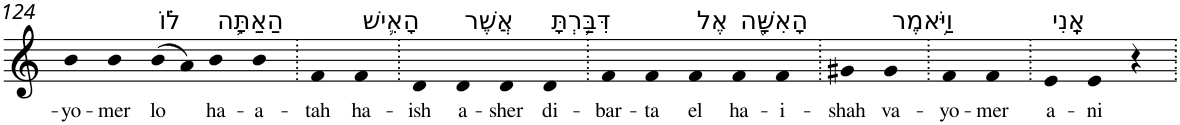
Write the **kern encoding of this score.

**kern	**text
*part1	*part1
*staff1	*staff1
*I"Piano	*
*I'Pno	*
!!LO:PB:g=z
*clefG2	*
*k[]	*
=124	=124
!	!LO:LY:b
4b	-yo-
!	!LO:LY:b
4b	-mer
!LO:TX:a:t=ל֗וֹ	!
!	!LO:LY:b
(>8b	lo
8a)	.
!LO:TX:a:t=הַאַתָּ֥ה	!
!	!LO:LY:b
4b	ha-
!	!LO:LY:b
4b	-a-
=125.	=125.
!	!LO:LY:b
4f	-tah
!LO:TX:a:t=הָאִ֛ישׁ	!
!	!LO:LY:b
4f	ha-
=126.	=126.
!	!LO:LY:b
4d	-ish
!LO:TX:a:t=אֲשֶׁר	!
!	!LO:LY:b
4d	a-
!	!LO:LY:b
4d	-sher
!LO:TX:a:t=דִּבַּ֥רְתָּ	!
!	!LO:LY:b
4d	di-
=127.	=127.
!	!LO:LY:b
4f	-bar-
!	!LO:LY:b
4f	-ta
!LO:TX:a:t=אֶל	!
!	!LO:LY:b
4f	el
!LO:TX:a:t=הָאִשָּׁ֖ה	!
!	!LO:LY:b
4f	ha-
!	!LO:LY:b
4f	-i-
=128.	=128.
!	!LO:LY:b
4g#X	-shah
!LO:TX:a:t=וַיֹּ֥אמֶר	!
!	!LO:LY:b
4g#	va-
=129.	=129.
!	!LO:LY:b
4f	-yo-
!	!LO:LY:b
4f	-mer
=130.	=130.
!LO:TX:a:t=אָֽנִי	!
!	!LO:LY:b
4e	a-
!	!LO:LY:b
4e	-ni
4r	.
=.	=.
*-	*-
